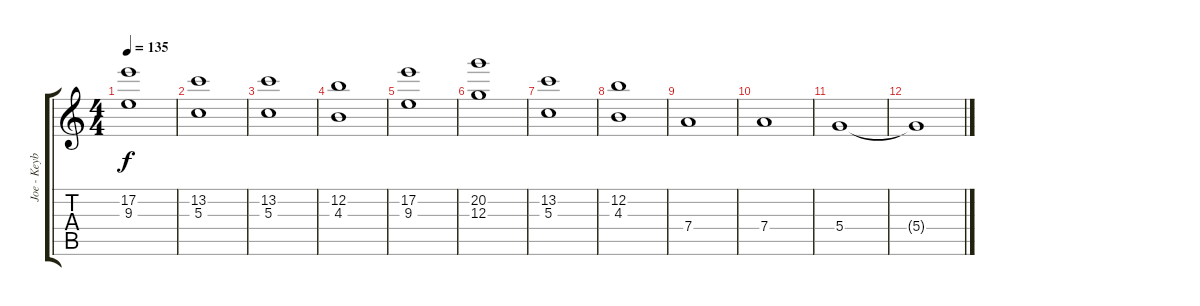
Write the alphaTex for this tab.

\track ("Joe - Keyboards" "Joe - Keyb") {instrument guitarharmonics}
\staff {score tabs}
\tuning (E4 B3 G3 D3 A2 E2) {hide}
\ts (4 4)
\tempo 135
\clef g2
\ks c
(17.2 9.3).1{dy f} |
(13.2 5.3).1 |
(13.2 5.3).1 |
(12.2 4.3).1 |
(17.2 9.3).1 |
(20.2 12.3).1 |
(13.2 5.3).1 |
(12.2 4.3).1 |
7.4.1 |
7.4.1 |
5.4.1 |
5.4{t}.1
